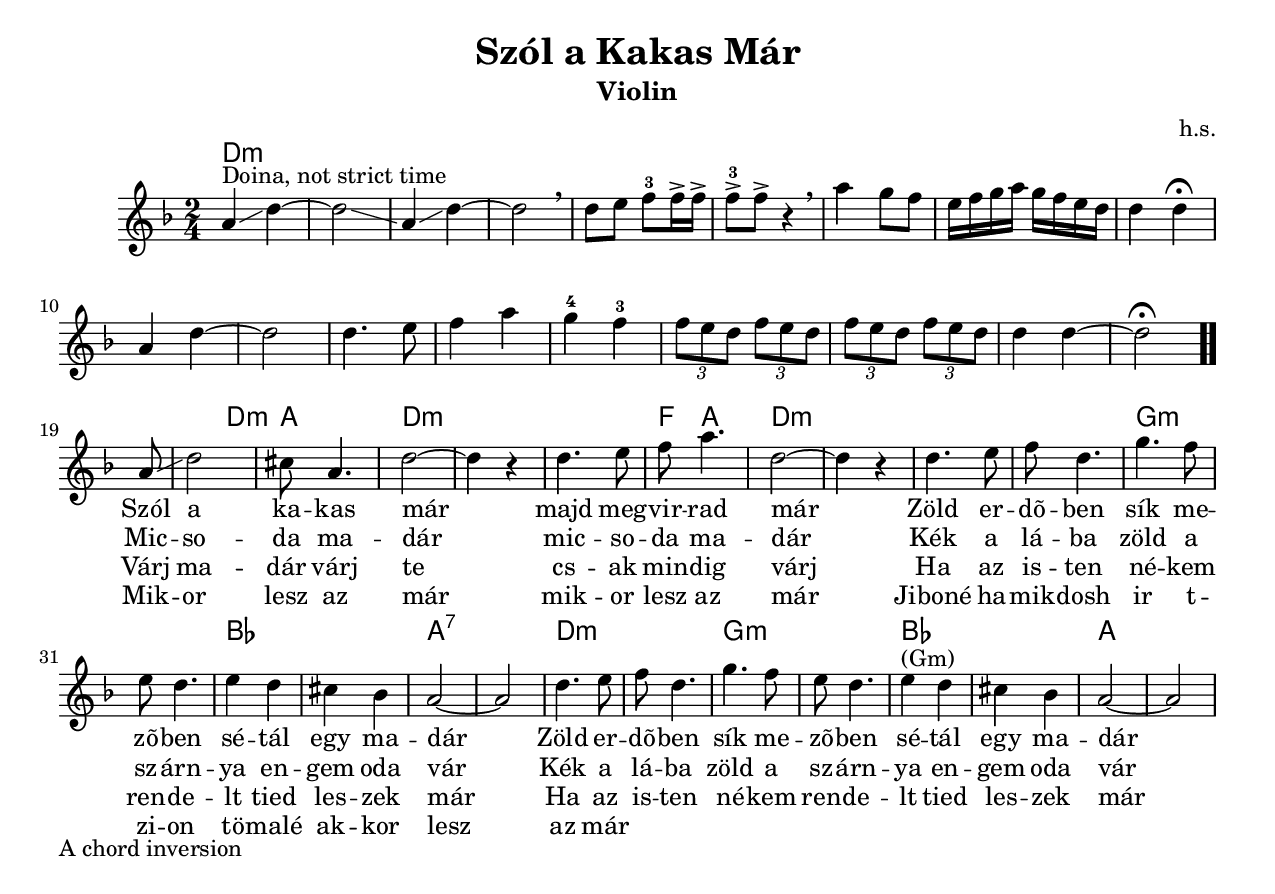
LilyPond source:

\version "2.18.0"
\include "english.ly"
%\pointAndClickOff

\paper{
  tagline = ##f
  print-all-headers = ##t
  #(set-paper-size "letter")
}
date = #(strftime "%d-%m-%Y" (localtime (current-time)))

%\markup{ \italic{ " Updated " \date  }  }


%#################################### Melody ########################
melody = \relative c'' {
  \clef treble
  \key d \minor
  \time 2/4

  %\partial 16*3 a16 d f   %lead in notes
  a4 ^\markup{Doina, not strict time} \glissando d4~
  d2
  \glissando a4 \glissando d~
  d2| \breathe

  d8 e f-3 f16-> f->|
  f8-3-> f-> r4 \breathe

  a4 g8 f|
  e16 f g a g f e d
  d4 d \fermata
  a4 d~
  d2

  d4. e8|
  f4 a
  g4-4 f-3
  \tuplet 3/2{f8 e d} \tuplet 3/2{f8 e d}
  \tuplet 3/2{f8 e d} \tuplet 3/2{f8 e d}
  d4 d ~
  d2\fermata |
  \bar ".."

  \break
  %{
<<{
     \partial 8 a8
  \glissando d2
  cis8 a4.|
  d2~
  d4 r

  d4. e8|
  f8 a4. \partial 8 a8
  \glissando
  d,2~
  d4 r|

  d4. e8|
  f8  d4.
  g4. f8
  e8 d4.

  e4 d
  cis4 bes
  a2~
  a2

  d4. e8|
  f8  d4.
  g4. f8
  e8 d4.

  e4 ^\markup{(Gm)} d
  cis4 bes
  a2~
  a2
}
\\{
  \partial 8 f8~
  f2
  e2
  d2
  r2
  f2
  c2
  d2
}>>
  %}
  \partial 8 a8
  \glissando d2
  cs8 a4.|
  d2~
  d4 r

  d4. e8|
  f8 a4.
  d,2~
  d4 r|

  d4. e8|
  f8  d4.
  g4. f8
  e8 d4.

  e4 d
  cs4 bf
  a2~
  a2

  d4. e8|
  f8  d4.
  g4. f8
  e8 d4.

  e4 ^\markup{(Gm)} d
  cs4 bf
  a2~
  a2


}
%################################# Lyrics #####################
\addlyrics{
  \repeat unfold 46 \skip1
  Szól a ka -- kas már
  majd meg -- vir -- rad már
  Zöld er -- dõ -- ben sík me -- zõ -- ben
  sé -- tál egy ma -- dár
  Zöld er -- dõ -- ben sík me -- zõ -- ben
  sé -- tál egy ma -- dár
}

\addlyrics {
  \repeat unfold 46 \skip1
  Mic -- so -- da ma -- dár
  mic -- so -- da ma -- dár
  Kék a lá -- ba zöld a sz -- árn -- ya
  en -- gem oda vár
  Kék a lá -- ba zöld a sz -- árn -- ya
  en -- gem oda vár
}

\addlyrics {
  \repeat unfold 46 \skip1
  Várj ma -- dár várj
  te cs -- ak min -- dig várj
  Ha az is -- ten né -- kem ren -- de -- lt
  tied les -- zek már
  Ha az is -- ten né -- kem ren -- de -- lt
  tied les -- zek már
}

\addlyrics {
  \repeat unfold 46 \skip1
  Mik -- or lesz az már
  mik -- or lesz az már
  Jiboné ha -- mik -- dosh ir t -- zi -- on tö -- malé
  ak -- kor lesz az már

}
%################################# Chords #######################
harmonies = \chordmode {
  %diona
  d2*19:m
  %r2*18
  d8:m
  a2
  d4*6:m
  %r2 r4.
  f8
  a4.
  d2*4:m
  %r2*3
  g2*2:m
  %r2
  bf2*2
  %r2
  a2*2:7
  %r2
  d2*2:m
  %r2
  g2*2:m
  %r2
  bf2*2
  %r2
  a2


}

\score {
  <<
    \new ChordNames {
      \set chordChanges = ##f
      \harmonies
    }
    \new Staff
    \melody
  >>
  \header{
    title= "Szól a Kakas Már"
    subtitle=""
    composer= ""
    instrument = "Violin"
    arranger= "h.s."
  }
  \midi{\tempo 4 = 120}
  \layout{indent = 1.0\cm}
}


\markup{ A chord inversion }
%{
szól a kakas már
majd megvirrad már
zöld erdõben sík mezõben
sétál egy madár

micsoda madár
micsoda madár
kék a lába zöld a szárnya
engem oda vár

várj madár várj
te csak mindig várj
ha az isten nékem rendelt
tied leszek már

mikor lesz az már
mikor lesz az már
jiboné hamikdosh ir tzion tömalé
akkor lesz az már
%}
